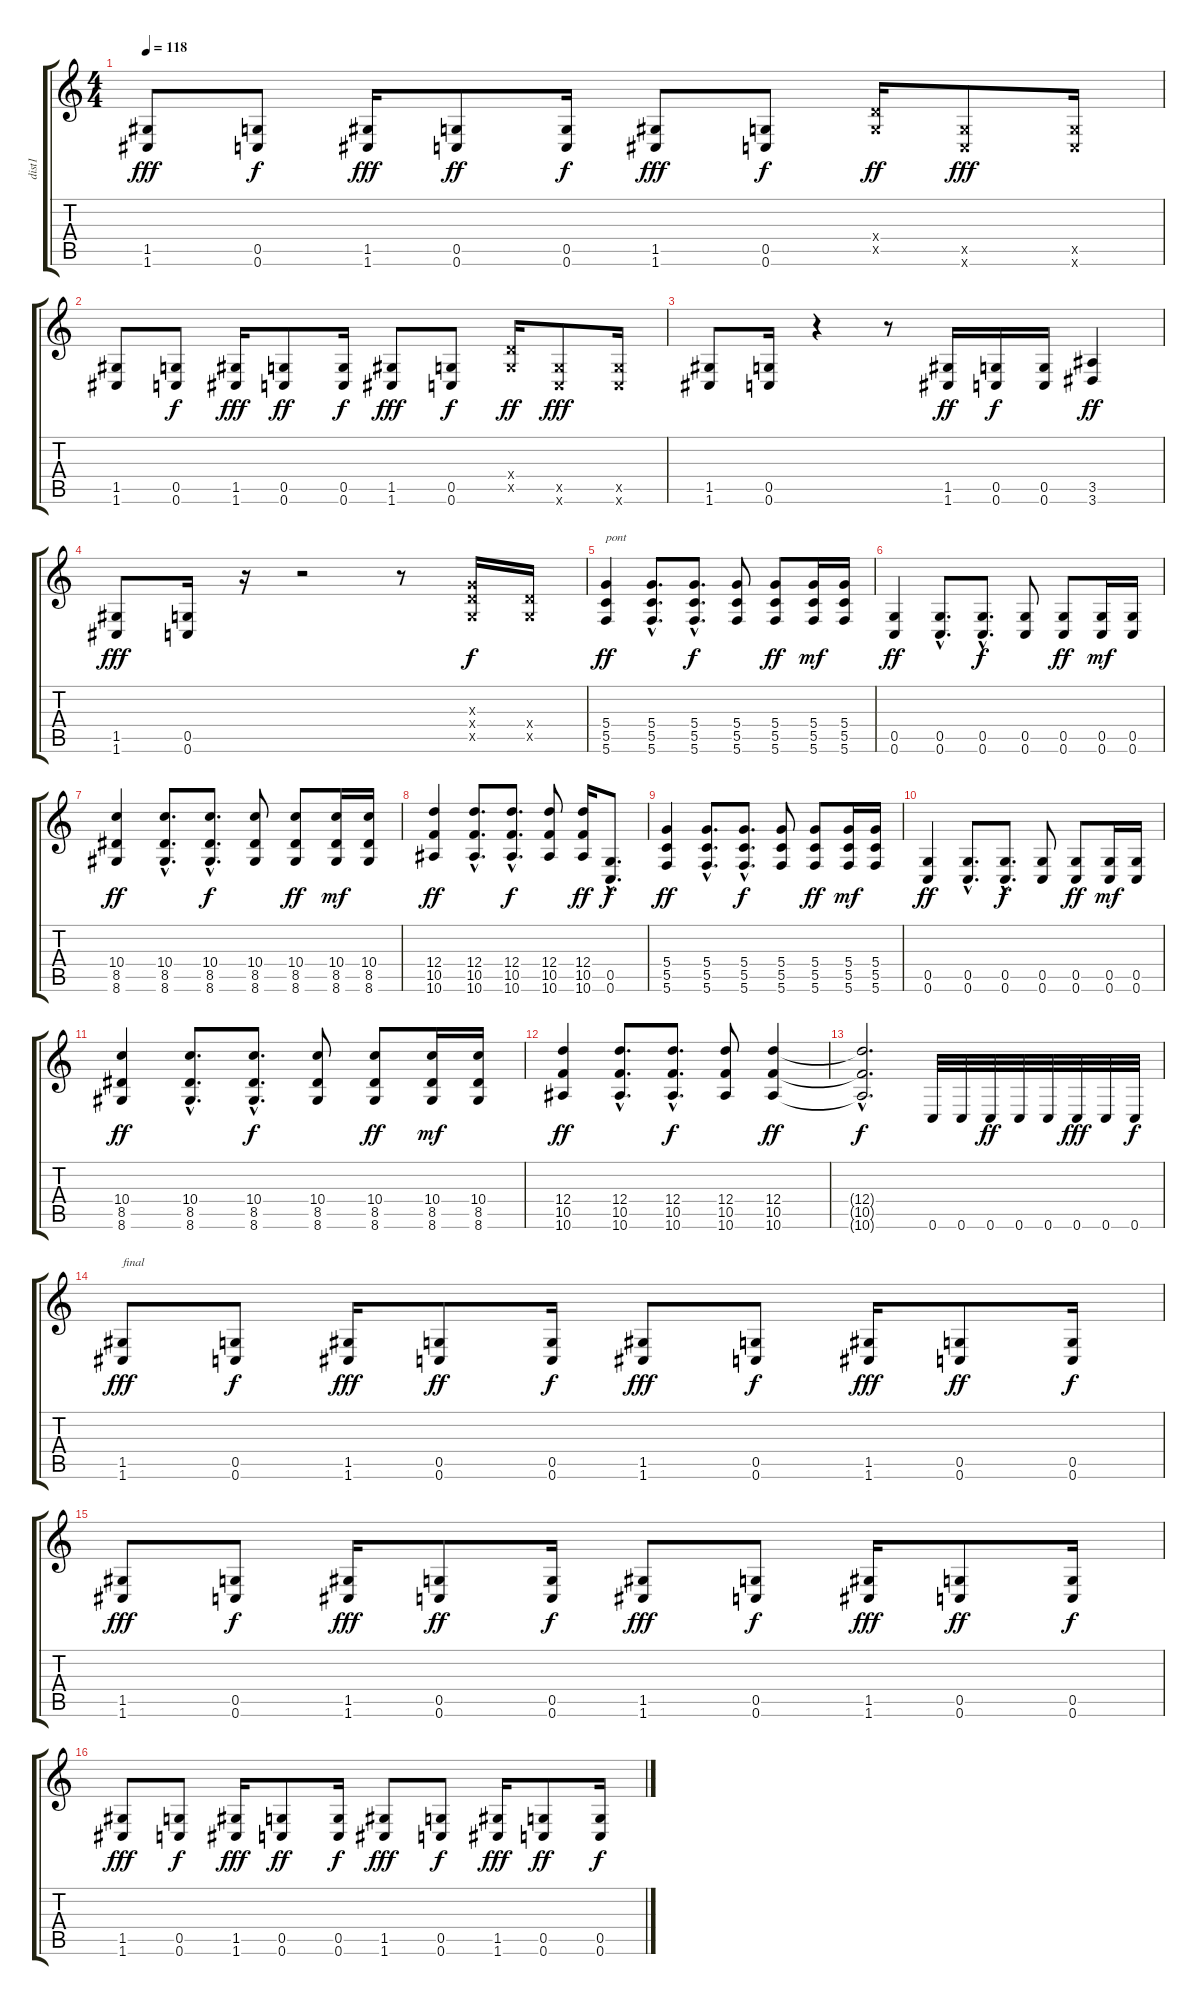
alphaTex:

\track ("dist1" "dist1") {instrument distortionguitar}
\staff {score tabs}
\tuning (E4 B3 G3 D3 G2 C2) {hide}
\ts (4 4)
\tempo 118
\clef g2
\ks c
(1.5 1.6).8{dy fff} (0.5 0.6).8{dy f} (1.5 1.6).16{dy fff} (0.5 0.6).8{dy ff} (0.5 0.6).16{dy f} (1.5 1.6).8{dy fff} (0.5 0.6).8{dy f} (0.4{x} 0.5{x}).16{dy ff} (0.5{x} 0.6{x}).8{dy fff} (0.5{x} 0.6{x}).16 |
(1.5 1.6).8 (0.5 0.6).8{dy f} (1.5 1.6).16{dy fff} (0.5 0.6).8{dy ff} (0.5 0.6).16{dy f} (1.5 1.6).8{dy fff} (0.5 0.6).8{dy f} (0.4{x} 0.5{x}).16{dy ff} (0.5{x} 0.6{x}).8{dy fff} (0.5{x} 0.6{x}).16 |
(1.5 1.6).8 (0.5 0.6).16 r.4 r.8 (1.5 1.6).16{dy ff} (0.5 0.6).16{dy f} (0.5 0.6).16 (3.5 3.6).4{dy ff} |
(1.5 1.6).8{dy fff} (0.5 0.6).16 r.16 r.2 r.8 (0.3{x} 0.4{x} 0.5{x}).16{dy f} (0.4{x} 0.5{x}).16 |
(5.4 5.5 5.6).4{txt "pont" dy ff} (5.4{hac} 5.5{hac} 5.6{hac}).8{d} (5.4{hac} 5.5{hac} 5.6{hac}).8{d dy f} (5.4 5.5 5.6).8 (5.4 5.5 5.6).8{dy ff} (5.4 5.5 5.6).16{dy mf} (5.4 5.5 5.6).16 |
(0.5 0.6).4{dy ff} (0.5{hac} 0.6{hac}).8{d} (0.5{hac} 0.6{hac}).8{d dy f} (0.5 0.6).8 (0.5 0.6).8{dy ff} (0.5 0.6).16{dy mf} (0.5 0.6).16 |
(10.4 8.5 8.6).4{dy ff} (10.4{hac} 8.5{hac} 8.6{hac}).8{d} (10.4{hac} 8.5{hac} 8.6{hac}).8{d dy f} (10.4 8.5 8.6).8 (10.4 8.5 8.6).8{dy ff} (10.4 8.5 8.6).16{dy mf} (10.4 8.5 8.6).16 |
(12.4 10.5 10.6).4{dy ff} (12.4{hac} 10.5{hac} 10.6{hac}).8{d} (12.4{hac} 10.5{hac} 10.6{hac}).8{d dy f} (12.4 10.5 10.6).8 (12.4 10.5 10.6).16{dy ff} (0.5{hac} 0.6{hac}).8{d dy f} |
(5.4 5.5 5.6).4{dy ff} (5.4{hac} 5.5{hac} 5.6{hac}).8{d} (5.4{hac} 5.5{hac} 5.6{hac}).8{d dy f} (5.4 5.5 5.6).8 (5.4 5.5 5.6).8{dy ff} (5.4 5.5 5.6).16{dy mf} (5.4 5.5 5.6).16 |
(0.5 0.6).4{dy ff} (0.5{hac} 0.6{hac}).8{d} (0.5{hac} 0.6{hac}).8{d dy f} (0.5 0.6).8 (0.5 0.6).8{dy ff} (0.5 0.6).16{dy mf} (0.5 0.6).16 |
(10.4 8.5 8.6).4{dy ff} (10.4{hac} 8.5{hac} 8.6{hac}).8{d} (10.4{hac} 8.5{hac} 8.6{hac}).8{d dy f} (10.4 8.5 8.6).8 (10.4 8.5 8.6).8{dy ff} (10.4 8.5 8.6).16{dy mf} (10.4 8.5 8.6).16 |
(12.4 10.5 10.6).4{dy ff} (12.4{hac} 10.5{hac} 10.6{hac}).8{d} (12.4{hac} 10.5{hac} 10.6{hac}).8{d dy f} (12.4 10.5 10.6).8 (12.4 10.5 10.6).4{dy ff} |
(12.4{hac t} 10.5{hac t} 10.6{hac t}).2{d dy f} 0.6.32 0.6.32 0.6.32{dy ff} 0.6.32 0.6.32 0.6.32{dy fff} 0.6.32 0.6.32{dy f} |
(1.5 1.6).8{txt "final" dy fff} (0.5 0.6).8{dy f} (1.5 1.6).16{dy fff} (0.5 0.6).8{dy ff} (0.5 0.6).16{dy f} (1.5 1.6).8{dy fff} (0.5 0.6).8{dy f} (1.5 1.6).16{dy fff} (0.5 0.6).8{dy ff} (0.5 0.6).16{dy f} |
(1.5 1.6).8{dy fff} (0.5 0.6).8{dy f} (1.5 1.6).16{dy fff} (0.5 0.6).8{dy ff} (0.5 0.6).16{dy f} (1.5 1.6).8{dy fff} (0.5 0.6).8{dy f} (1.5 1.6).16{dy fff} (0.5 0.6).8{dy ff} (0.5 0.6).16{dy f} |
(1.5 1.6).8{dy fff} (0.5 0.6).8{dy f} (1.5 1.6).16{dy fff} (0.5 0.6).8{dy ff} (0.5 0.6).16{dy f} (1.5 1.6).8{dy fff} (0.5 0.6).8{dy f} (1.5 1.6).16{dy fff} (0.5 0.6).8{dy ff} (0.5 0.6).16{dy f}
